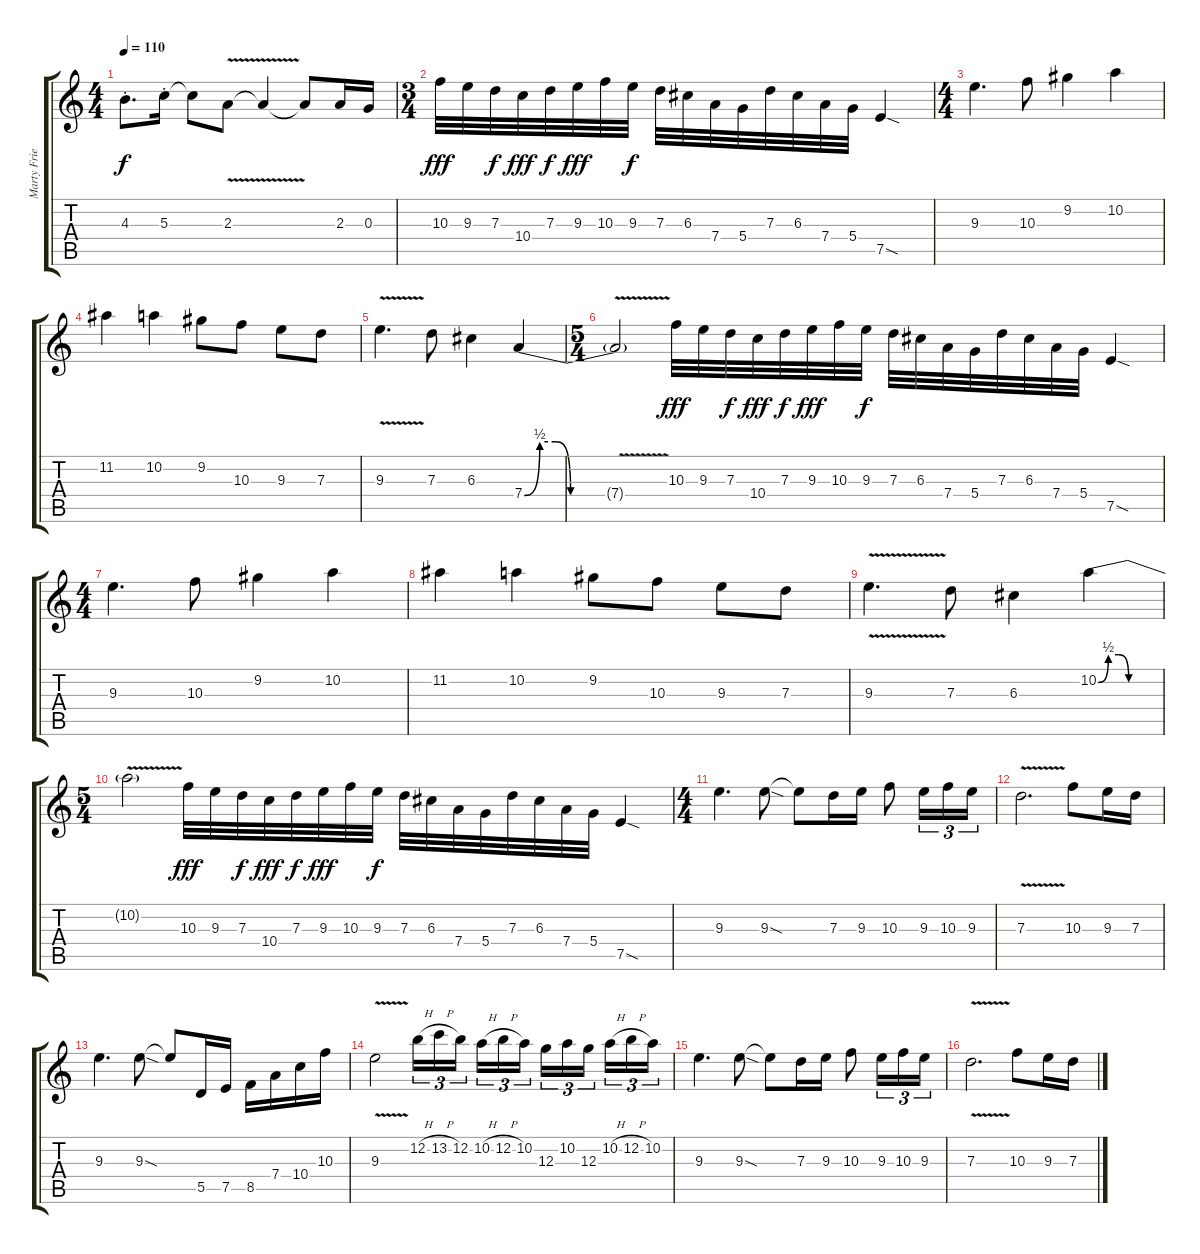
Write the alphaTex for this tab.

\track ("Marty Friedman" "Marty Frie") {instrument overdrivenguitar}
\staff {score tabs}
\tuning (E4 B3 G3 D3 A2 E2) {hide}
\ts (4 4)
\tempo 110
\clef g2
\ks c
4.3{st}.8{d dy f} 5.3{st}.16 5.3{t}.8 2.3{v}.8 2.3{t}.4 2.3{t}.8 2.3.16 0.3.16 |
\ts (3 4)
10.3.32{dy fff} 9.3.32 7.3.32{dy f} 10.4.32{dy fff} 7.3.32{dy f} 9.3.32{dy fff} 10.3.32 9.3.32{dy f} 7.3.32 6.3.32 7.4.32 5.4.32 7.3.32 6.3.32 7.4.32 5.4.32 7.5{sod}.4 |
\ts (4 4)
9.3.4{d} 10.3.8 9.2.4 10.2.4 |
11.2.4 10.2.4 9.2.8 10.3.8 9.3.8 7.3.8 |
9.3{v}.4{d} 7.3.8 6.3.4 7.4{be (custom 0 0 10 2 20 2 30 0 60 0)}.4 |
\ts (5 4)
7.4{v t}.2 10.3.32{dy fff} 9.3.32 7.3.32{dy f} 10.4.32{dy fff} 7.3.32{dy f} 9.3.32{dy fff} 10.3.32 9.3.32{dy f} 7.3.32 6.3.32 7.4.32 5.4.32 7.3.32 6.3.32 7.4.32 5.4.32 7.5{sod}.4 |
\ts (4 4)
9.3.4{d} 10.3.8 9.2.4 10.2.4 |
11.2.4 10.2.4 9.2.8 10.3.8 9.3.8 7.3.8 |
9.3{v}.4{d} 7.3.8 6.3.4 10.2{be (custom 0 0 10 2 20 2 30 0 60 0)}.4 |
\ts (5 4)
10.2{v t}.2 10.3.32{dy fff} 9.3.32 7.3.32{dy f} 10.4.32{dy fff} 7.3.32{dy f} 9.3.32{dy fff} 10.3.32 9.3.32{dy f} 7.3.32 6.3.32 7.4.32 5.4.32 7.3.32 6.3.32 7.4.32 5.4.32 7.5{sod}.4 |
\ts (4 4)
9.3.4{d} 9.3{sod}.8 9.3{t}.8 7.3.16 9.3.16 10.3.8 9.3.16{tu (3 2)} 10.3.16{tu (3 2)} 9.3.16{tu (3 2)} |
7.3{v}.2{d} 10.3.8 9.3.16 7.3.16 |
9.3.4{d} 9.3{sod}.8 9.3{t}.8 5.5.16 7.5.16 8.5.16 7.4.16 10.4.16 10.3.16 |
9.3{v}.2 12.2{h}.16{tu (3 2)} 13.2{h}.16{tu (3 2)} 12.2.16{tu (3 2) beam splitsecondary} 10.2{h}.16{tu (3 2)} 12.2{h}.16{tu (3 2)} 10.2.16{tu (3 2)} 12.3.16{tu (3 2)} 10.2.16{tu (3 2)} 12.3.16{tu (3 2) beam splitsecondary} 10.2{h}.16{tu (3 2)} 12.2{h}.16{tu (3 2)} 10.2.16{tu (3 2)} |
9.3.4{d} 9.3{sod}.8 9.3{t}.8 7.3.16 9.3.16 10.3.8 9.3.16{tu (3 2)} 10.3.16{tu (3 2)} 9.3.16{tu (3 2)} |
7.3{v}.2{d} 10.3.8 9.3.16 7.3.16
